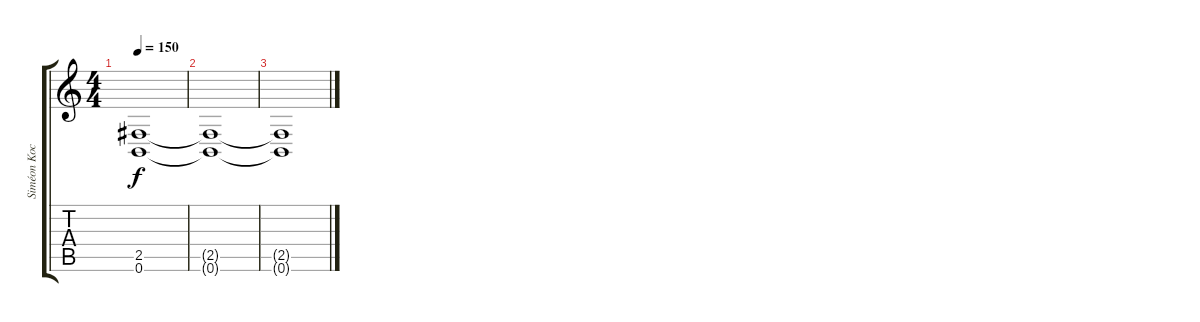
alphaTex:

\track ("Siméon Koch" "Siméon Koc") {instrument distortionguitar}
\staff {score tabs}
\tuning (B3 Gb3 D3 A2 E2 B1) {hide}
\ts (4 4)
\tempo 150
\clef g2
\ks c
(2.5{t} 0.6{t}).1{dy f} |
(2.5{t} 0.6{t}).1 |
(2.5{t} 0.6{t}).1
